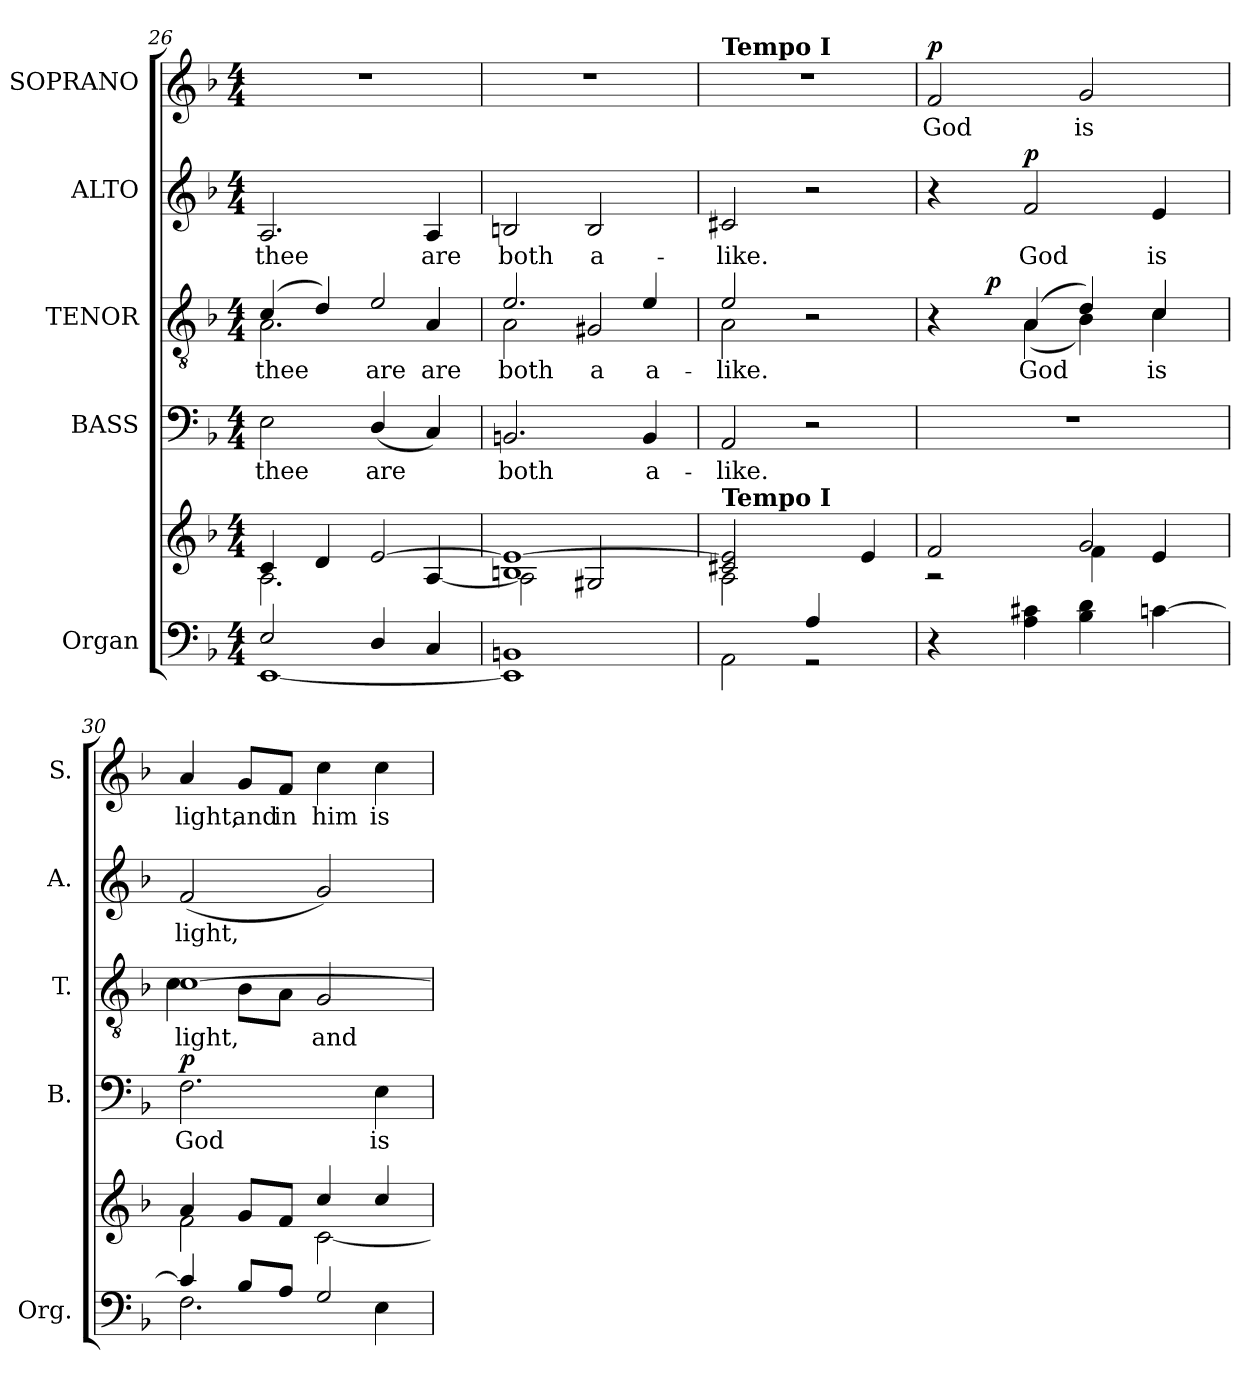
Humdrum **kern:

**kern	**kern	**kern	**text	**dynam	**kern	**text	**dynam	**kern	**text	**dynam	**kern	**text	**dynam
*part5	*part5	*part4	*part4	*part4	*part3	*part3	*part3	*part2	*part2	*part2	*part1	*part1	*part1
*staff6	*staff5	*staff4	*staff4	*staff4	*staff3	*staff3	*staff3	*staff2	*staff2	*staff2	*staff1	*staff1	*staff1
*I"Organ	*	*I"BASS	*	*	*I"TENOR	*	*	*I"ALTO	*	*	*I"SOPRANO	*	*
*I'Org.	*	*I'B.	*	*	*I'T.	*	*	*I'A.	*	*	*I'S.	*	*
*clefF4	*clefG2	*clefF4	*	*	*clefGv2	*	*	*clefG2	*	*	*clefG2	*	*
*	*	*	*	*	*ITrd7c12	*	*	*	*	*	*	*	*
*k[b-]	*k[b-]	*k[b-]	*	*	*k[b-]	*	*	*k[b-]	*	*	*k[b-]	*	*
*F:	*F:	*F:	*	*	*F:	*	*	*F:	*	*	*F:	*	*
*M4/4	*M4/4	*M4/4	*	*	*M4/4	*	*	*M4/4	*	*	*M4/4	*	*
=26	=26	=26	=26	=26	=26	=26	=26	=26	=26	=26	=26	=26	=26
*^	*^	*	*	*	*	*	*	*	*	*	*	*	*
!	!	!	!	!	!LO:LY:b:color=#000000	!	!	!	!	!	!	!	!	!	!
*	*	*	*	*	*	*	*^	*	*	*	*	*	*	*	*
!	!	!	!	!	!	!	!	!	!LO:LY:b:color=#000000	!	!	!	!	!	!	!
!	!	!	!	!	!	!	!	!	!	!	!	!LO:LY:b:color=#000000	!	!	!	!
2Ei/	[1EEi	4ci/	2.Ai\	2Ei\	thee	.	(4Ci/	2.AAi\	thee	.	2.Ai/	thee	.	1r	.	.
.	.	4di/	.	.	.	.	4Di/)	.	.	.	.	.	.	.	.	.
!	!	!	!	!	!LO:LY:b:color=#000000	!	!	!	!	!	!	!	!	!	!	!
!	!	!	!	!	!	!	!	!	!LO:LY:a:color=#000000	!	!	!	!	!	!	!
4Di/	.	[2ei/	.	(4Di/	are	.	2Ei/	.	are	.	.	.	.	.	.	.
!	!	!	!	!	!	!	!	!	!LO:LY:b:color=#000000	!	!	!	!	!	!	!
!	!	!	!	!	!	!	!	!	!	!	!	!LO:LY:b:color=#000000	!	!	!	!
4Ci/	.	.	[4Ai/	4Ci/)	.	.	.	4AAi/	are	.	4Ai/	are	.	.	.	.
=27	=27	=27	=27	=27	=27	=27	=27	=27	=27	=27	=27	=27	=27	=27	=27	=27
!	!	!	!	!	!LO:LY:b:color=#000000	!	!	!	!	!	!	!	!	!	!	!
!	!	!	!	!	!	!	!	!	!LO:LY:a:color=#000000	!	!	!	!	!	!	!
!	!	!	!	!	!	!	!	!	!LO:LY:b:color=#000000	!	!	!	!	!	!	!
!	!	!	!	!	!	!	!	!	!	!	!	!LO:LY:b:color=#000000	!	!	!	!
1BBni	1EEi]	1Bni 1ei_	2Ai\]	2.BBni/	both	.	2.Ei/	2AAi\	both	.	2Bni/	both	.	1r	.	.
!	!	!	!	!	!	!	!	!	!LO:LY:b:color=#000000	!	!	!	!	!	!	!
!	!	!	!	!	!	!	!	!	!	!	!	!LO:LY:b:color=#000000	!	!	!	!
.	.	.	2G#Xi/	.	.	.	.	2GG#Xi/	a	.	2Bi/	a-	.	.	.	.
!	!	!	!	!	!LO:LY:b:color=#000000	!	!	!	!	!	!	!	!	!	!	!
!	!	!	!	!	!	!	!	!	!LO:LY:a:color=#000000	!	!	!	!	!	!	!
.	.	.	.	4BBi/	a-	.	4Ei/	.	a-	.	.	.	.	.	.	.
=28	=28	=28	=28	=28	=28	=28	=28	=28	=28	=28	=28	=28	=28	=28	=28	=28
!	!	!	!	!	!LO:LY:b:color=#000000	!	!	!	!	!	!	!	!	!	!	!
!	!	!	!	!	!	!	!	!	!LO:LY:a:color=#000000	!	!	!	!	!	!	!
!	!	!	!	!	!	!	!	!	!LO:LY:b:color=#000000	!	!	!	!	!	!	!
!	!	!	!	!	!	!	!	!	!	!	!	!	!	!LO:TX:a:B:t=Tempo I	!	!
!	!	!LO:TX:a:B:t=Tempo I	!	!	!	!	!	!	!	!	!	!	!	!	!	!
!	!	!	!	!	!	!	!	!	!	!	!	!LO:LY:b:color=#000000	!	!	!	!
2ryy	2AAi\	2c#Xi/ 2ei]	2Ai\	2AAi/	-like.	.	2Ei/	2AAi\	like.	.	2c#Xi/	-like.	.	1r	.	.
(4Ai/	2r	4ryy	2ryy	2r	.	.	2r	2ryy	.	.	2r	.	.	.	.	.
4ryy	.	4ei/)	.	.	.	.	.	.	.	.	.	.	.	.	.	.
*v	*v	*	*	*	*	*	*	*	*	*	*	*	*	*	*	*
!!LO:PB:g=z
=29	=29	=29	=29	=29	=29	=29	=29	=29	=29	=29	=29	=29	=29	=29	=29
!	!	!	!	!	!	!	!	!	!	!	!	!	!	!LO:LY:b:color=#000000	!
*	*	*	*	*	*	*	*^	*	*	*	*	*	*	*	*
4r	2fi/	2r	1r	.	.	4r	4ryy	16ryy	.	.	4r	.	.	2fi/	God	p
.	.	.	.	.	.	.	.	32ryy	.	.	.	.	.	.	.	.
.	.	.	.	.	.	.	.	64ryy	.	.	.	.	.	.	.	.
.	.	.	.	.	.	.	.	128ryy	.	.	.	.	.	.	.	.
.	.	.	.	.	.	.	.	512ryy	.	.	.	.	.	.	.	.
.	.	.	.	.	.	.	.	2ryy	.	p	.	.	.	.	.	.
!	!	!	!	!	!	!	!	!	!LO:LY:a:color=#000000	!	!	!	!	!	!	!
!	!	!	!	!	!	!	!	!	!LO:LY:b:color=#000000	!	!	!	!	!	!	!
!	!	!	!	!	!	!	!	!	!	!	!	!LO:LY:b:color=#000000	!	!	!	!
4Ai\ 4c#Xi	.	.	.	.	.	(4AAi/	(4AAi\	.	God	.	2fi/	God	p	.	.	.
!	!	!	!	!	!	!	!	!	!	!	!	!	!	!	!LO:LY:b:color=#000000	!
4B-i\ 4di	2gi/	4fi\	.	.	.	4Di/)	4BB-i\)	.	.	.	.	.	.	2gi/	is	.
.	.	.	.	.	.	.	.	4ryy	.	.	.	.	.	.	.	.
!	!	!	!	!	!	!	!	!	!LO:LY:a:color=#000000	!	!	!	!	!	!	!
!	!	!	!	!	!	!	!	!	!LO:LY:b:color=#000000	!	!	!	!	!	!	!
!	!	!	!	!	!	!	!	!	!	!	!	!LO:LY:b:color=#000000	!	!	!	!
[4cni\	.	4ei/	.	.	.	4Ci/	4Ci\	.	is	.	4ei/	is	.	.	.	.
.	.	.	.	.	.	.	.	8ryy	.	.	.	.	.	.	.	.
.	.	.	.	.	.	.	.	256.ryy	.	.	.	.	.	.	.	.
*	*	*	*	*	*	*v	*v	*v	*	*	*	*	*	*	*	*
=30	=30	=30	=30	=30	=30	=30	=30	=30	=30	=30	=30	=30	=30	=30
*^	*	*	*	*	*	*	*	*	*	*	*	*	*	*
*	*	*	*	*	*	*	*^	*	*	*	*	*	*	*	*
*	*	*	*	*	*	*	*	*^	*	*	*	*	*	*	*	*
!	!	!	!	!	!LO:LY:b:color=#000000	!	!	!	!	!	!	!	!	!	!	!	!
*	*	*	*	*	*	*	*v	*v	*v	*	*	*	*	*	*	*	*
*	*	*	*	*	*	*	*^	*	*	*	*	*	*	*	*
*	*	*	*	*	*	*	*	*^	*	*	*	*	*	*	*	*
!	!	!	!	!	!	!	!	!	!	!LO:LY:a:color=#000000	!	!	!	!	!	!	!
*	*	*	*	*	*	*	*	*v	*v	*	*	*	*	*	*	*	*
*	*	*	*	*	*	*	*	*^	*	*	*	*	*	*	*	*
!	!	!	!	!	!	!	!	!	!	!LO:LY:b:color=#000000	!	!	!	!	!	!	!
*	*	*	*	*	*	*	*	*v	*v	*	*	*	*	*	*	*	*
*	*	*	*	*	*	*	*	*^	*	*	*	*	*	*	*	*
!	!	!	!	!	!	!	!	!	!	!	!	!	!LO:LY:b:color=#000000	!	!	!	!
*	*	*	*	*	*	*	*	*v	*v	*	*	*	*	*	*	*	*
*	*	*	*	*	*	*	*	*^	*	*	*	*	*	*	*	*
!	!	!	!	!	!	!	!	!	!	!	!	!	!	!	!	!LO:LY:b:color=#000000	!
*	*	*	*	*	*	*	*	*v	*v	*	*	*	*	*	*	*	*
4ci/]	2.Fi\	4ai/	2fi\	2.Fi\	God	p	[1Ci	4Ci\	light,	.	(2fi/	light,	.	4ai/	light,	.
!	!	!	!	!	!	!	!	!	!	!	!	!	!	!	!LO:LY:b:color=#000000	!
8B-i/L	.	8gi/L	.	.	.	.	.	8BB-i\L	.	.	.	.	.	8gi/L	and	.
!	!	!	!	!	!	!	!	!	!	!	!	!	!	!	!LO:LY:b:color=#000000	!
8Ai/J	.	8fi/J	.	.	.	.	.	8AAi\J	.	.	.	.	.	8fi/J	in	.
!	!	!	!	!	!	!	!	!	!LO:LY:b:color=#000000	!	!	!	!	!	!	!
!	!	!	!	!	!	!	!	!	!	!	!	!	!	!	!LO:LY:b:color=#000000	!
2Gi/	.	4cci/	[2ci\	.	.	.	.	2GGi/	and	.	2gi/)	.	.	4cci\	him	.
!	!	!	!	!	!LO:LY:b:color=#000000	!	!	!	!	!	!	!	!	!	!	!
!	!	!	!	!	!	!	!	!	!	!	!	!	!	!	!LO:LY:b:color=#000000	!
.	4Ei\	4cci/	.	4Ei\	is	.	.	.	.	.	.	.	.	4cci\	is	.
*v	*v	*	*	*	*	*	*v	*v	*	*	*	*	*	*	*	*
*	*v	*v	*	*	*	*	*	*	*	*	*	*	*	*
=	=	=	=	=	=	=	=	=	=	=	=	=	=
*-	*-	*-	*-	*-	*-	*-	*-	*-	*-	*-	*-	*-	*-
